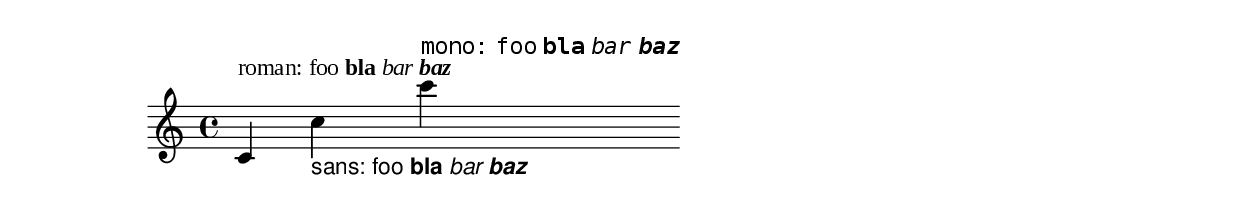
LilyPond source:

\header {

  texidoc = "The default font families for text can be
  overridden with @code{make-pango-font-tree}"

}

\version "2.7.39"

\paper  {
  % change for other default global staff size. 
  myStaffSize = #20


  %{

  run

      lilypond -dshow-available-fonts blabla

  to show all fonts available in the process log.  
  
  %}

  
  #(define fonts
    (make-pango-font-tree "Times New Roman"
                          "Nimbus Sans"
                          "Luxi Mono"

;;     "Helvetica"
;;     "Courier"

     (/ myStaffSize 20)))
}

\relative {

  c'^\markup { roman: foo \bold bla \italic bar \italic \bold baz }
  c'_\markup {
    \override #'(font-family . sans)
    {
      sans: foo \bold bla \italic bar \italic \bold baz
    }
  }
  c'^\markup {
    \override #'(font-family . typewriter)
    {
      mono: foo \bold bla \italic bar \italic \bold baz
    }
  }
}  
